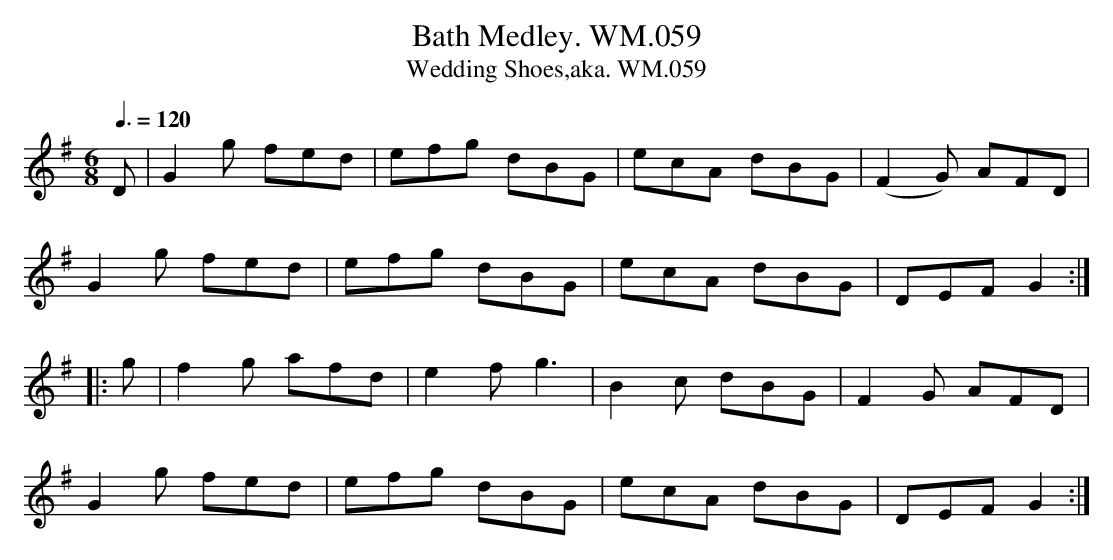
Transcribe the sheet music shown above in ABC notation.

X:1
T:Bath Medley. WM.059
T:Wedding Shoes,aka. WM.059
M:6/8
L:1/8
Q:3/8=120
K:G
D|G2g fed|efg dBG|ecA dBG|(F2G) AFD|
G2g fed|efg dBG|ecA dBG|DEFG2:|
|:g|f2g afd|e2fg3|B2c dBG|F2G AFD|
G2g fed|efg dBG|ecA dBG|DEF G2:|
